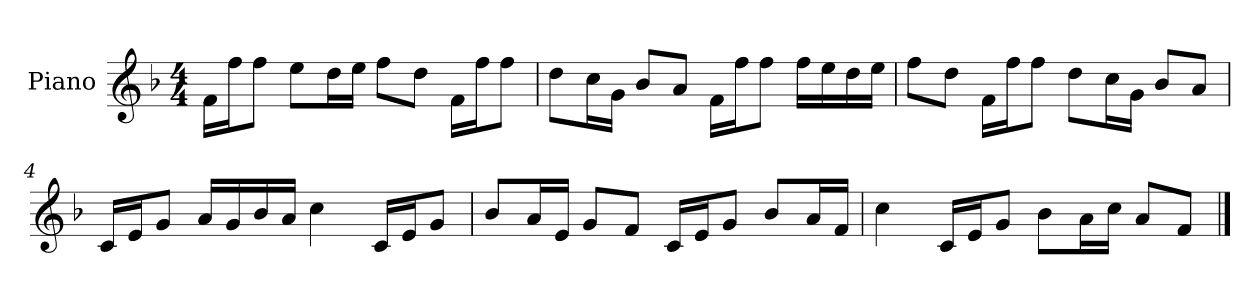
**kern
*part1
*staff1
*I"Piano
*I'P-no
*clefG2
*k[b-]
*M4/4
*MM90
=1
16f\LL
16ff\J
8ff\J
8ee\L
16dd\L
16ee\JJ
8ff\L
8dd\J
16f\LL
16ff\J
8ff\J
=2
8dd\L
16cc\L
16g\JJ
8b-/L
8a/J
16f\LL
16ff\J
8ff\J
16ff\LL
16ee\
16dd\
16ee\JJ
=3
8ff\L
8dd\J
16f\LL
16ff\J
8ff\J
8dd\L
16cc\L
16g\JJ
8b-/L
8a/J
!!LO:LB:g=z
=4
16c/LL
16e/J
8g/J
16a/LL
16g/
16b-/
16a/JJ
4cc\
16c/LL
16e/J
8g/J
=5
8b-/L
16a/L
16e/JJ
8g/L
8f/J
16c/LL
16e/J
8g/J
8b-/L
16a/L
16f/JJ
=6
4cc\
16c/LL
16e/J
8g/J
8b-\L
16a\L
16cc\JJ
8a/L
8f/J
==
*-
